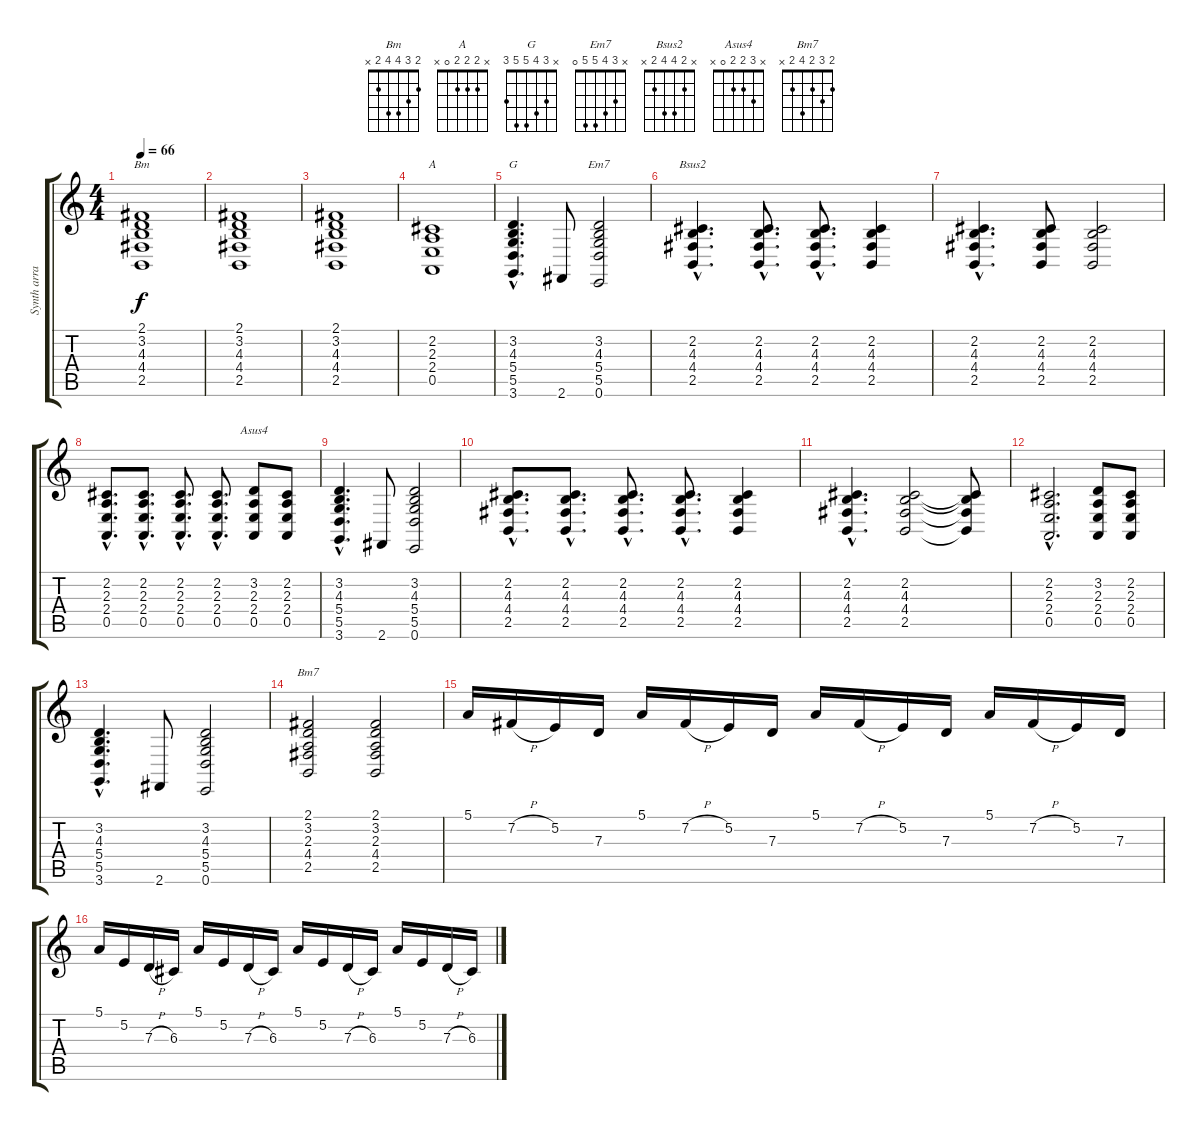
\track ("Synth arranged for guitar" "Synth arra") {instrument synthbrass1}
\staff {score tabs}
\tuning (E4 B3 G3 D3 A2 E2) {hide}
\chord ("Bm" 2 3 4 4 2 x)
\chord ("A" x 2 2 2 0 x)
\chord ("G" x 3 4 5 5 3)
\chord ("Em7" x 3 4 5 5 0)
\chord ("Bsus2" x 2 4 4 2 x)
\chord ("Asus4" x 3 2 2 0 x)
\chord ("Bm7" 2 3 2 4 2 x)
\ts (4 4)
\tempo 66
\clef g2
\ks c
(2.1 3.2 4.3 4.4 2.5).1{ch "Bm" dy f instrument synthbrass1} |
(2.1 3.2 4.3 4.4 2.5).1 |
(2.1 3.2 4.3 4.4 2.5).1 |
(2.2 2.3 2.4 0.5).1{ch "A"} |
(3.2{hac} 4.3{hac} 5.4{hac} 5.5{hac} 3.6{hac}).4{d ch "G"} 2.6.8 (3.2 4.3 5.4 5.5 0.6).2{ch "Em7"} |
(2.2{hac} 4.3{hac} 4.4{hac} 2.5{hac}).4{d ch "Bsus2"} (2.2{hac} 4.3{hac} 4.4{hac} 2.5{hac}).8{d} (2.2{hac} 4.3{hac} 4.4{hac} 2.5{hac}).8{d} (2.2 4.3 4.4 2.5).4 |
(2.2{hac} 4.3{hac} 4.4{hac} 2.5{hac}).4{d} (2.2 4.3 4.4 2.5).8 (2.2 4.3 4.4 2.5).2 |
(2.2{hac} 2.3{hac} 2.4{hac} 0.5{hac}).8{d} (2.2{hac} 2.3{hac} 2.4{hac} 0.5{hac}).8{d} (2.2{hac} 2.3{hac} 2.4{hac} 0.5{hac}).8{d} (2.2{hac} 2.3{hac} 2.4{hac} 0.5{hac}).8{d} (3.2 2.3 2.4 0.5).8{ch "Asus4"} (2.2 2.3 2.4 0.5).8 |
(3.2{hac} 4.3{hac} 5.4{hac} 5.5{hac} 3.6{hac}).4{d} 2.6.8 (3.2 4.3 5.4 5.5 0.6).2 |
(2.2{hac} 4.3{hac} 4.4{hac} 2.5{hac}).8{d} (2.2{hac} 4.3{hac} 4.4{hac} 2.5{hac}).8{d} (2.2{hac} 4.3{hac} 4.4{hac} 2.5{hac}).8{d} (2.2{hac} 4.3{hac} 4.4{hac} 2.5{hac}).8{d} (2.2 4.3 4.4 2.5).4 |
(2.2{hac} 4.3{hac} 4.4{hac} 2.5{hac}).4{d} (2.2 4.3 4.4 2.5).2 (2.2{t} 4.3{t} 4.4{t} 2.5{t}).8 |
(2.2{hac} 2.3{hac} 2.4{hac} 0.5{hac}).2{d} (3.2 2.3 2.4 0.5).8 (2.2 2.3 2.4 0.5).8 |
(3.2{hac} 4.3{hac} 5.4{hac} 5.5{hac} 3.6{hac}).4{d} 2.6.8 (3.2 4.3 5.4 5.5 0.6).2 |
(2.1 3.2 2.3 4.4 2.5).2{ch "Bm7"} (2.1 3.2 2.3 4.4 2.5).2 |
5.1.16 7.2{h}.16 5.2.16 7.3.16 5.1.16 7.2{h}.16 5.2.16 7.3.16 5.1.16 7.2{h}.16 5.2.16 7.3.16 5.1.16 7.2{h}.16 5.2.16 7.3.16 |
5.1.16 5.2.16 7.3{h}.16 6.3.16 5.1.16 5.2.16 7.3{h}.16 6.3.16 5.1.16 5.2.16 7.3{h}.16 6.3.16 5.1.16 5.2.16 7.3{h}.16 6.3.16
